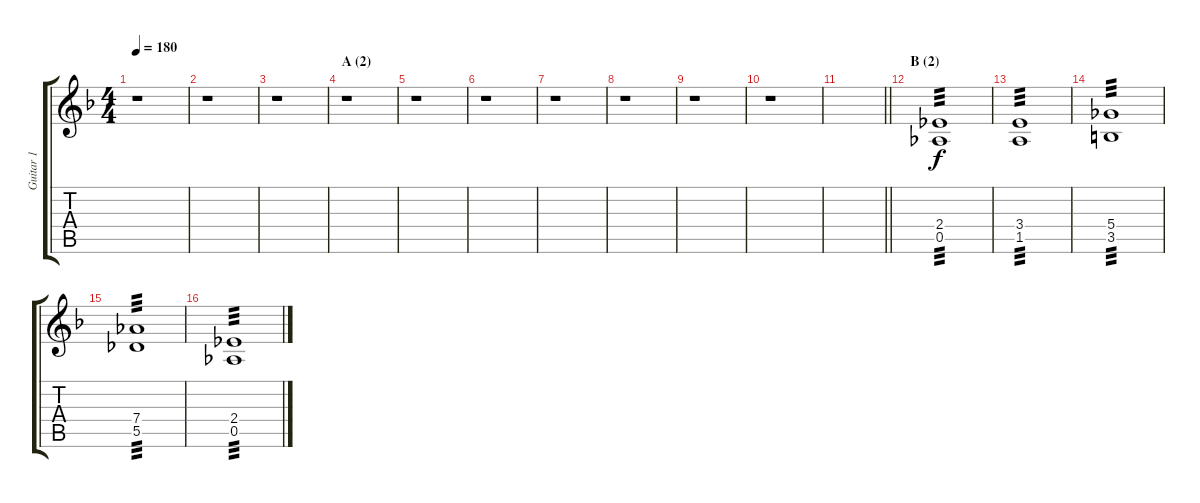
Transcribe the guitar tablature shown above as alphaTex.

\track ("Guitar 1" "Guitar 1") {instrument distortionguitar}
\staff {score tabs}
\tuning (Eb4 Bb3 Gb3 Db3 Ab2 Eb2) {hide}
\ts (4 4)
\tempo 180
\clef g2
\ks dminor
r.1{dy f} |
r.1 |
r.1 |
\section ("" "A (2)")
r.1 |
r.1 |
r.1 |
r.1 |
r.1 |
r.1 |
r.1 |
\barLineRight lightlight
|
\section ("" "B (2)")
(2.4 0.5).1{tp 3} |
(3.4 1.5).1{tp 3} |
(5.4 3.5).1{tp 3} |
(7.4 5.5).1{tp 3} |
(2.4 0.5).1{tp 3}
